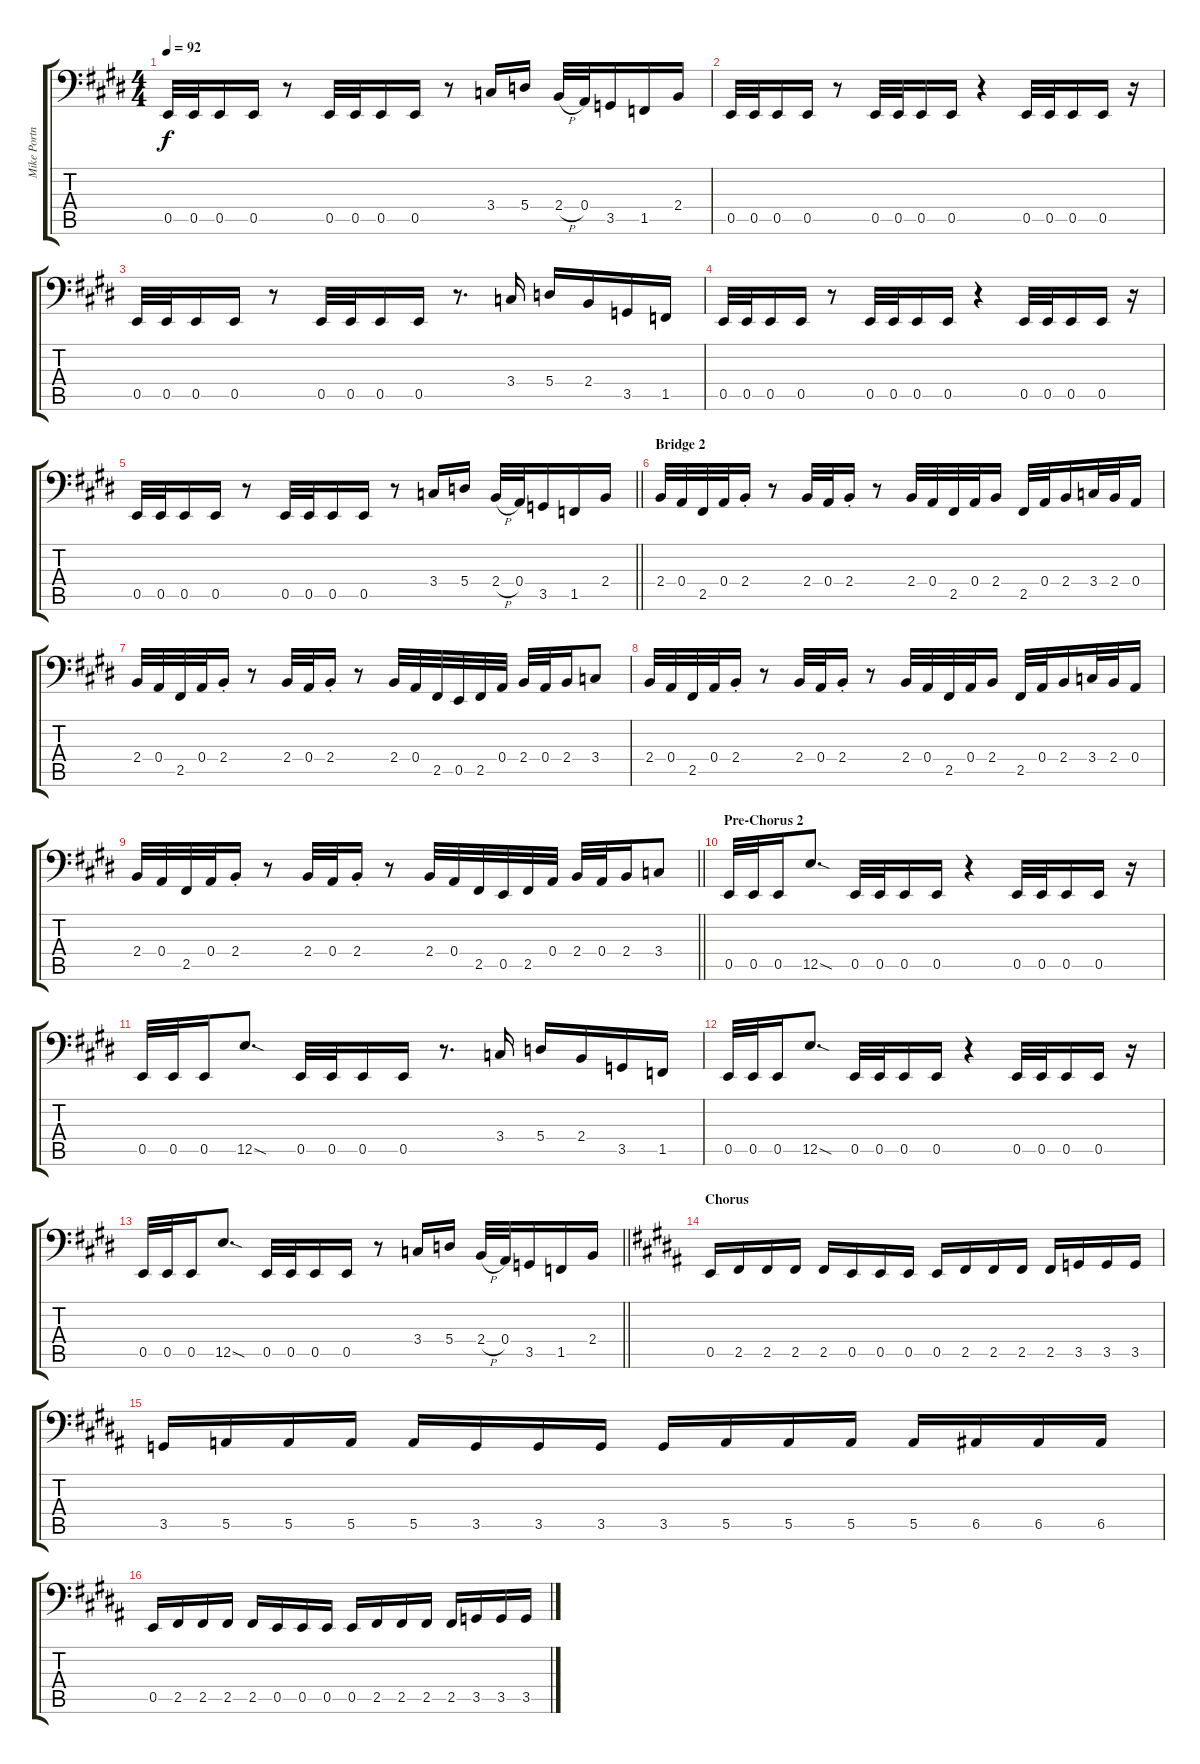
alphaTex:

\track ("Mike Portnoy" "Mike Portn") {instrument electricbassfinger}
\staff {score tabs}
\tuning (C3 G2 D2 A1 E1 B0) {hide}
\ts (4 4)
\tempo 92
\clef f4
\ks e
0.5.32{dy f} 0.5.32 0.5.16 0.5.16 r.8 0.5.32 0.5.32 0.5.16 0.5.16 r.8 3.4.16 5.4.16 2.4{h}.32 0.4.32 3.5.16 1.5.16 2.4.16 |
0.5.32 0.5.32 0.5.16 0.5.16 r.8 0.5.32 0.5.32 0.5.16 0.5.16 r.4 0.5.32 0.5.32 0.5.16 0.5.16 r.16 |
0.5.32 0.5.32 0.5.16 0.5.16 r.8 0.5.32 0.5.32 0.5.16 0.5.16 r.8{d} 3.4.16 5.4.16 2.4.16 3.5.16 1.5.16 |
0.5.32 0.5.32 0.5.16 0.5.16 r.8 0.5.32 0.5.32 0.5.16 0.5.16 r.4 0.5.32 0.5.32 0.5.16 0.5.16 r.16 |
\barLineRight lightlight
0.5.32 0.5.32 0.5.16 0.5.16 r.8 0.5.32 0.5.32 0.5.16 0.5.16 r.8 3.4.16 5.4.16 2.4{h}.32 0.4.32 3.5.16 1.5.16 2.4.16 |
\section ("" "Bridge 2")
2.4.32 0.4.32 2.5.32 0.4.32 2.4{st}.16 r.8 2.4.32 0.4.32 2.4{st}.16 r.8 2.4.32 0.4.32 2.5.32 0.4.32 2.4.16 2.5.32 0.4.32 2.4.16 3.4.32 2.4.32 0.4.16 |
2.4.32 0.4.32 2.5.32 0.4.32 2.4{st}.16 r.8 2.4.32 0.4.32 2.4{st}.16 r.8 2.4.32 0.4.32 2.5.32 0.5.32 2.5.32 0.4.32 2.4.32 0.4.32 2.4.16 3.4.8 |
2.4.32 0.4.32 2.5.32 0.4.32 2.4{st}.16 r.8 2.4.32 0.4.32 2.4{st}.16 r.8 2.4.32 0.4.32 2.5.32 0.4.32 2.4.16 2.5.32 0.4.32 2.4.16 3.4.32 2.4.32 0.4.16 |
\barLineRight lightlight
2.4.32 0.4.32 2.5.32 0.4.32 2.4{st}.16 r.8 2.4.32 0.4.32 2.4{st}.16 r.8 2.4.32 0.4.32 2.5.32 0.5.32 2.5.32 0.4.32 2.4.32 0.4.32 2.4.16 3.4.8 |
\section ("" "Pre-Chorus 2")
0.5.32 0.5.32 0.5.16 12.5{sod}.8{d} 0.5.32 0.5.32 0.5.16 0.5.16 r.4 0.5.32 0.5.32 0.5.16 0.5.16 r.16 |
0.5.32 0.5.32 0.5.16 12.5{sod}.8{d} 0.5.32 0.5.32 0.5.16 0.5.16 r.8{d} 3.4.16 5.4.16 2.4.16 3.5.16 1.5.16 |
0.5.32 0.5.32 0.5.16 12.5{sod}.8{d} 0.5.32 0.5.32 0.5.16 0.5.16 r.4 0.5.32 0.5.32 0.5.16 0.5.16 r.16 |
\barLineRight lightlight
0.5.32 0.5.32 0.5.16 12.5{sod}.8{d} 0.5.32 0.5.32 0.5.16 0.5.16 r.8 3.4.16 5.4.16 2.4{h}.32 0.4.32 3.5.16 1.5.16 2.4.16 |
\section ("" "Chorus")
\ks b
0.5.16 2.5.16 2.5.16 2.5.16 2.5.16 0.5.16 0.5.16 0.5.16 0.5.16 2.5.16 2.5.16 2.5.16 2.5.16 3.5.16 3.5.16 3.5.16 |
3.5.16 5.5.16 5.5.16 5.5.16 5.5.16 3.5.16 3.5.16 3.5.16 3.5.16 5.5.16 5.5.16 5.5.16 5.5.16 6.5.16 6.5.16 6.5.16 |
0.5.16 2.5.16 2.5.16 2.5.16 2.5.16 0.5.16 0.5.16 0.5.16 0.5.16 2.5.16 2.5.16 2.5.16 2.5.16 3.5.16 3.5.16 3.5.16
